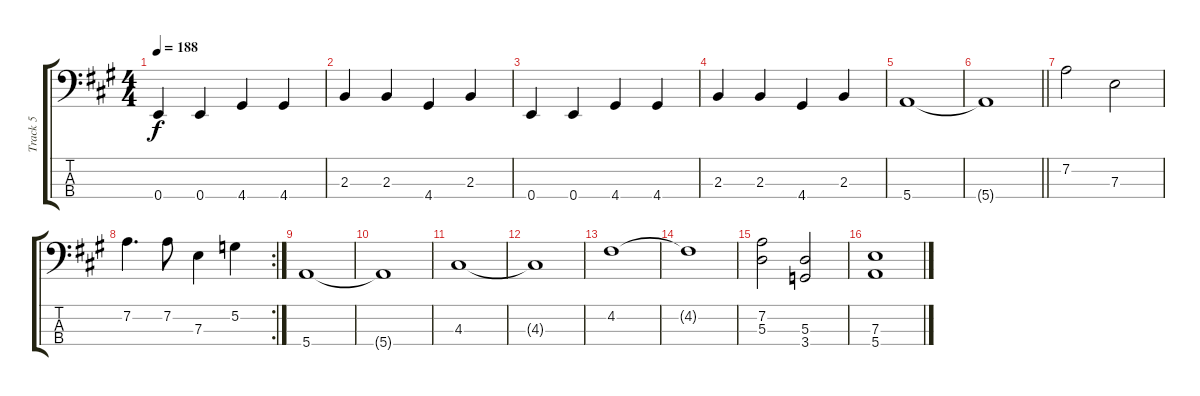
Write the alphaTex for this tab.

\track ("Track 5" "Track 5") {instrument electricbassfinger}
\staff {score tabs}
\tuning (G2 D2 A1 E1) {hide}
\ts (4 4)
\tempo 188
\clef f4
\ks a
0.4.4{dy f} 0.4.4 4.4.4 4.4.4 |
2.3.4 2.3.4 4.4.4 2.3.4 |
0.4.4 0.4.4 4.4.4 4.4.4 |
2.3.4 2.3.4 4.4.4 2.3.4 |
5.4.1 |
\barLineRight lightlight
5.4{t}.1 |
7.2.2 7.3.2 |
\rc 2
7.2.4{d} 7.2.8 7.3.4 5.2.4 |
5.4.1 |
5.4{t}.1 |
4.3.1 |
4.3{t}.1 |
4.2.1 |
4.2{t}.1 |
(7.2 5.3).2 (5.3 3.4).2 |
(7.3 5.4).1
